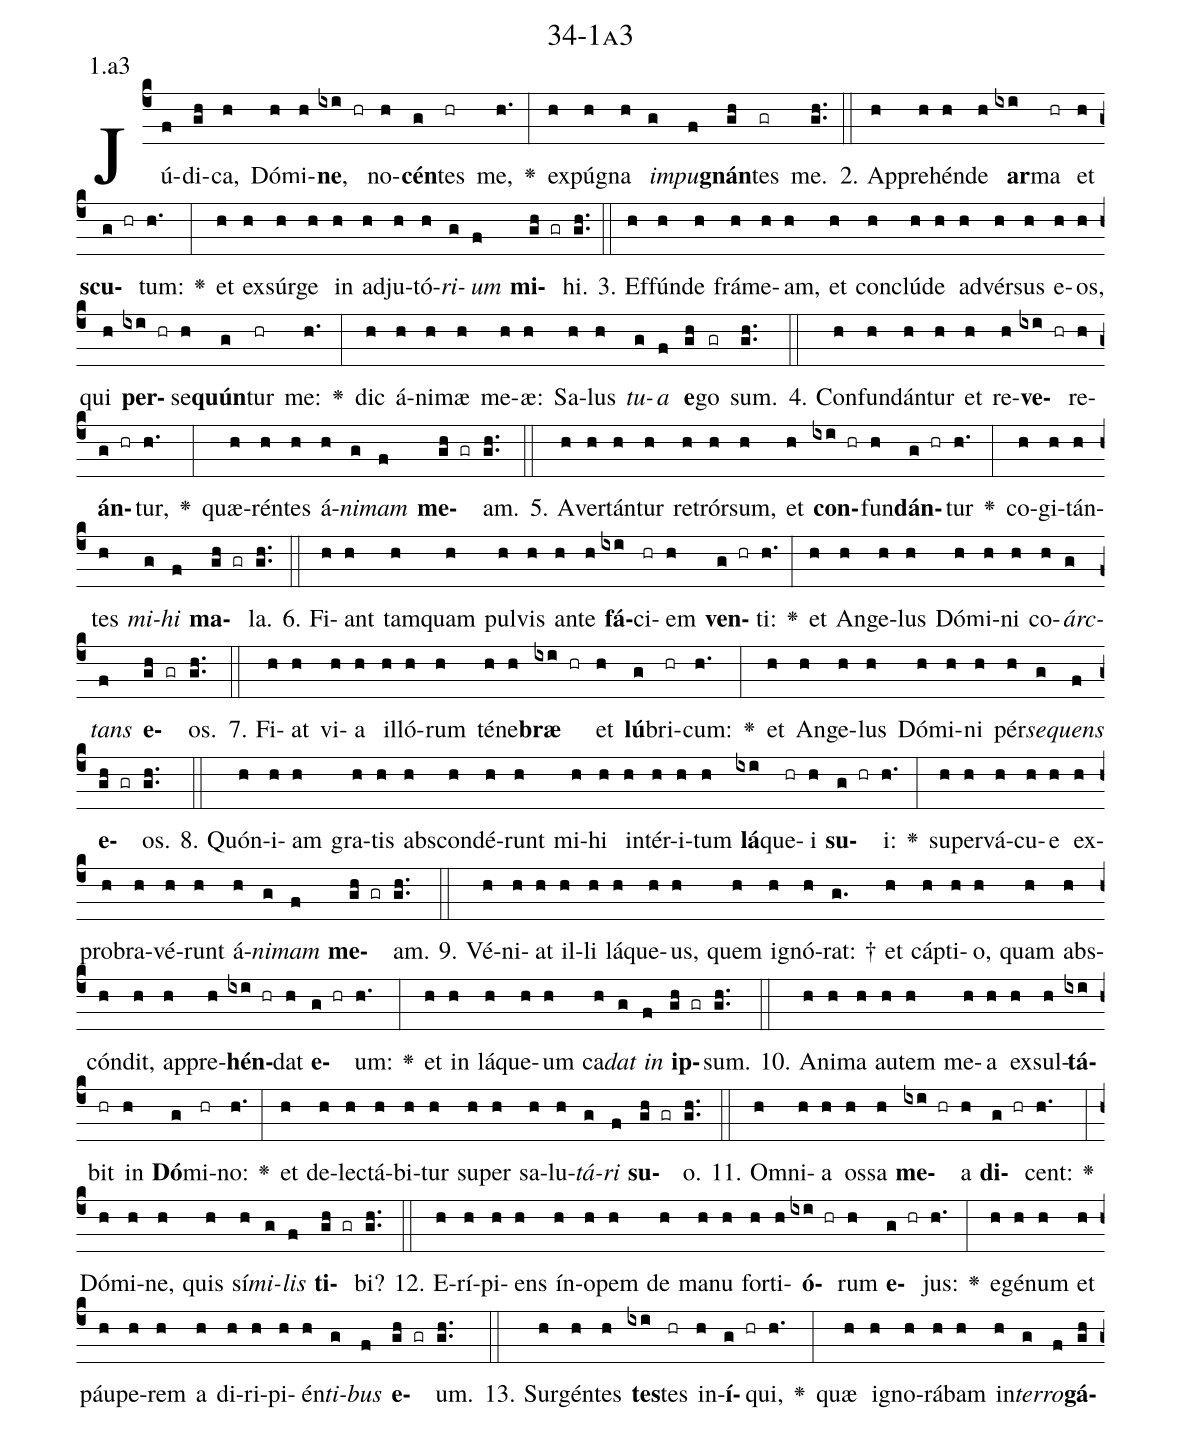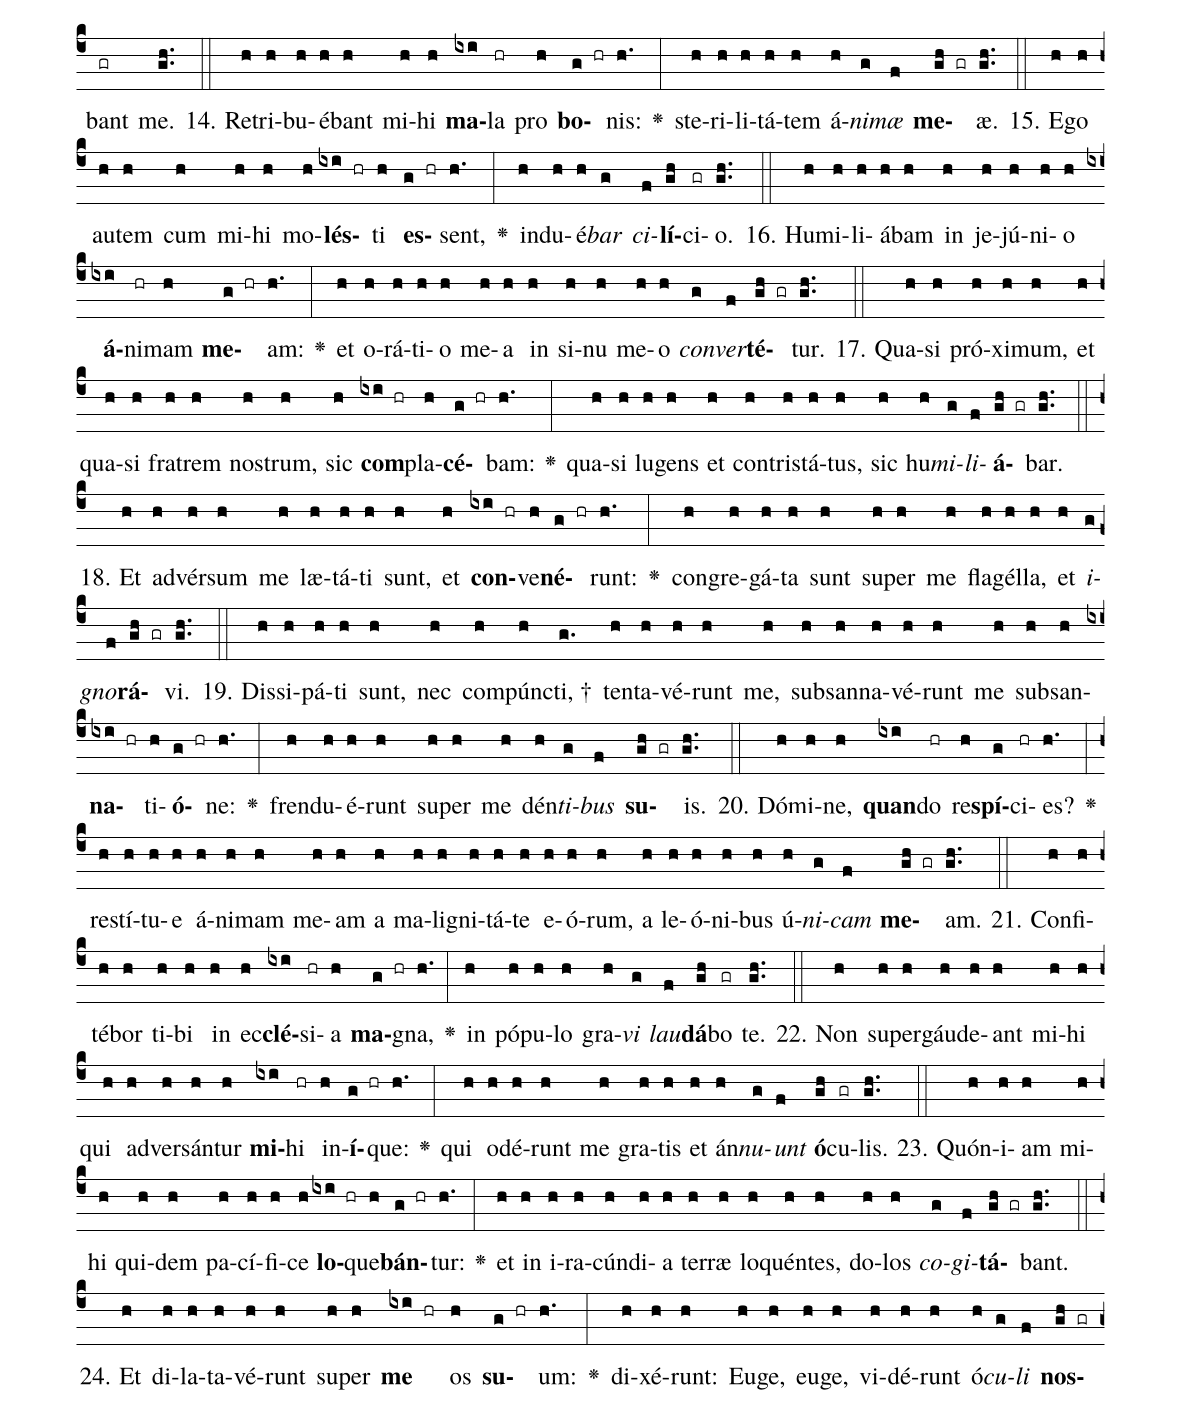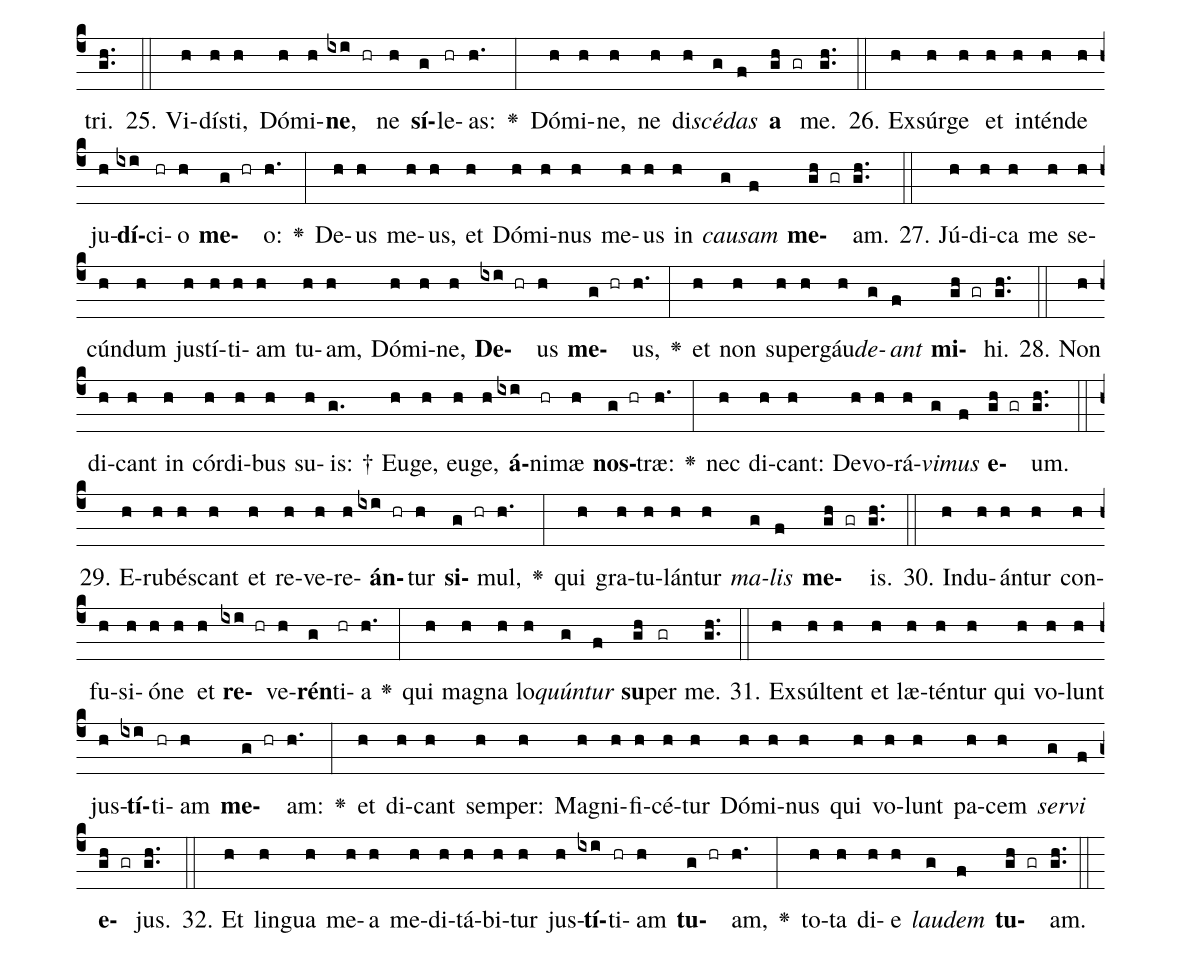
name: 34-1a3;
annotation: 1.a3;
%%
(c4)Jú(f)di(gh)ca,(h) Dó(h)mi(h)<b>ne</b>,(ixi hr) no(h)<b>cén</b>(g)tes(hr) me,(h.) <v>\greheightstar</v>(:) ex(h)pú(h)gna(h) <i>im</i>(g)<i>pu</i>(f)<b>gnán</b>(gh)tes(gr) me.(gh..) (::)
2. Ap(h)pre(h)hén(h)de(h) <b>ar</b>(ixi)ma(hr) et(h) <b>scu</b>(g hr)tum:(h.) <v>\greheightstar</v>(:) et(h) ex(h)súr(h)ge(h) in(h) ad(h)ju(h)tó(h)<i>ri</i>(g)<i>um</i>(f) <b>mi</b>(gh gr)hi.(gh..) (::)
3. Ef(h)fún(h)de(h) frá(h)me(h)am,(h) et(h) con(h)clú(h)de(h) ad(h)vér(h)sus(h) e(h)os,(h) qui(h) <b>per</b>(ixi hr)se(h)<b>quún</b>(g)tur(hr) me:(h.) <v>\greheightstar</v>(:) dic(h) á(h)ni(h)mæ(h) me(h)æ:(h) Sa(h)lus(h) <i>tu</i>(g)<i>a</i>(f) <b>e</b>(gh)go(gr) sum.(gh..) (::)
4. Con(h)fun(h)dán(h)tur(h) et(h) re(h)<b>ve</b>(ixi hr)re(h)<b>án</b>(g hr)tur,(h.) <v>\greheightstar</v>(:) quæ(h)rén(h)tes(h) á(h)<i>ni</i>(g)<i>mam</i>(f) <b>me</b>(gh gr)am.(gh..) (::)
5. A(h)ver(h)tán(h)tur(h) re(h)trór(h)sum,(h) et(h) <b>con</b>(ixi hr)fun(h)<b>dán</b>(g hr)tur(h.) <v>\greheightstar</v>(:) co(h)gi(h)tán(h)tes(h) <i>mi</i>(g)<i>hi</i>(f) <b>ma</b>(gh gr)la.(gh..) (::)
6. Fi(h)ant(h) tam(h)quam(h) pul(h)vis(h) an(h)te(h) <b>fá</b>(ixi)ci(hr)em(h) <b>ven</b>(g hr)ti:(h.) <v>\greheightstar</v>(:) et(h) An(h)ge(h)lus(h) Dó(h)mi(h)ni(h) co(h)<i>árc</i>(g)<i>tans</i>(f) <b>e</b>(gh gr)os.(gh..) (::)
7. Fi(h)at(h) vi(h)a(h) il(h)ló(h)rum(h) té(h)ne(h)<b>bræ</b>(ixi hr) et(h) <b>lú</b>(g)bri(hr)cum:(h.) <v>\greheightstar</v>(:) et(h) An(h)ge(h)lus(h) Dó(h)mi(h)ni(h) pér(h)<i>se</i>(g)<i>quens</i>(f) <b>e</b>(gh gr)os.(gh..) (::)
8. Quón(h)i(h)am(h) gra(h)tis(h) abs(h)con(h)dé(h)runt(h) mi(h)hi(h) in(h)tér(h)i(h)tum(h) <b>lá</b>(ixi)que(hr)i(h) <b>su</b>(g hr)i:(h.) <v>\greheightstar</v>(:) su(h)per(h)vá(h)cu(h)e(h) ex(h)pro(h)bra(h)vé(h)runt(h) á(h)<i>ni</i>(g)<i>mam</i>(f) <b>me</b>(gh gr)am.(gh..) (::)
9. Vé(h)ni(h)at(h) il(h)li(h) lá(h)que(h)us,(h) quem(h) i(h)gnó(h)rat: †(g.) et(h) cáp(h)ti(h)o,(h) quam(h) abs(h)cón(h)dit,(h) ap(h)pre(h)<b>hén</b>(ixi hr)dat(h) <b>e</b>(g hr)um:(h.) <v>\greheightstar</v>(:) et(h) in(h) lá(h)que(h)um(h) ca(h)<i>dat</i>(g) <i>in</i>(f) <b>ip</b>(gh gr)sum.(gh..) (::)
10. A(h)ni(h)ma(h) au(h)tem(h) me(h)a(h) ex(h)sul(h)<b>tá</b>(ixi)bit(hr) in(h) <b>Dó</b>(g)mi(hr)no:(h.) <v>\greheightstar</v>(:) et(h) de(h)lec(h)tá(h)bi(h)tur(h) su(h)per(h) sa(h)lu(h)<i>tá</i>(g)<i>ri</i>(f) <b>su</b>(gh gr)o.(gh..) (::)
11. Om(h)ni(h)a(h) os(h)sa(h) <b>me</b>(ixi hr)a(h) <b>di</b>(g hr)cent:(h.) <v>\greheightstar</v>(:) Dó(h)mi(h)ne,(h) quis(h) sí(h)<i>mi</i>(g)<i>lis</i>(f) <b>ti</b>(gh gr)bi?(gh..) (::)
12. E(h)rí(h)pi(h)ens(h) ín(h)o(h)pem(h) de(h) ma(h)nu(h) for(h)ti(h)<b>ó</b>(ixi hr)rum(h) <b>e</b>(g hr)jus:(h.) <v>\greheightstar</v>(:) e(h)gé(h)num(h) et(h) páu(h)pe(h)rem(h) a(h) di(h)ri(h)pi(h)én(h)<i>ti</i>(g)<i>bus</i>(f) <b>e</b>(gh gr)um.(gh..) (::)
13. Sur(h)gén(h)tes(h) <b>tes</b>(ixi)tes(hr) in(h)<b>í</b>(g hr)qui,(h.) <v>\greheightstar</v>(:) quæ(h) i(h)gno(h)rá(h)bam(h) in(h)<i>ter</i>(g)<i>ro</i>(f)<b>gá</b>(gh)bant(gr) me.(gh..) (::)
14. Re(h)tri(h)bu(h)é(h)bant(h) mi(h)hi(h) <b>ma</b>(ixi)la(hr) pro(h) <b>bo</b>(g hr)nis:(h.) <v>\greheightstar</v>(:) ste(h)ri(h)li(h)tá(h)tem(h) á(h)<i>ni</i>(g)<i>mæ</i>(f) <b>me</b>(gh gr)æ.(gh..) (::)
15. E(h)go(h) au(h)tem(h) cum(h) mi(h)hi(h) mo(h)<b>lés</b>(ixi hr)ti(h) <b>es</b>(g hr)sent,(h.) <v>\greheightstar</v>(:) ind(h)u(h)é(h)<i>bar</i>(g) <i>ci</i>(f)<b>lí</b>(gh)ci(gr)o.(gh..) (::)
16. Hu(h)mi(h)li(h)á(h)bam(h) in(h) je(h)jú(h)ni(h)o(h) <b>á</b>(ixi)ni(hr)mam(h) <b>me</b>(g hr)am:(h.) <v>\greheightstar</v>(:) et(h) o(h)rá(h)ti(h)o(h) me(h)a(h) in(h) si(h)nu(h) me(h)o(h) <i>con</i>(g)<i>ver</i>(f)<b>té</b>(gh gr)tur.(gh..) (::)
17. Qua(h)si(h) pró(h)xi(h)mum,(h) et(h) qua(h)si(h) fra(h)trem(h) nos(h)trum,(h) sic(h) <b>com</b>(ixi hr)pla(h)<b>cé</b>(g hr)bam:(h.) <v>\greheightstar</v>(:) qua(h)si(h) lu(h)gens(h) et(h) con(h)tris(h)tá(h)tus,(h) sic(h) hu(h)<i>mi</i>(g)<i>li</i>(f)<b>á</b>(gh gr)bar.(gh..) (::)
18. Et(h) ad(h)vér(h)sum(h) me(h) læ(h)tá(h)ti(h) sunt,(h) et(h) <b>con</b>(ixi hr)ve(h)<b>né</b>(g hr)runt:(h.) <v>\greheightstar</v>(:) con(h)gre(h)gá(h)ta(h) sunt(h) su(h)per(h) me(h) fla(h)gél(h)la,(h) et(h) <i>i</i>(g)<i>gno</i>(f)<b>rá</b>(gh gr)vi.(gh..) (::)
19. Dis(h)si(h)pá(h)ti(h) sunt,(h) nec(h) com(h)púnc(h)ti, †(g.) ten(h)ta(h)vé(h)runt(h) me,(h) sub(h)san(h)na(h)vé(h)runt(h) me(h) sub(h)san(h)<b>na</b>(ixi hr)ti(h)<b>ó</b>(g hr)ne:(h.) <v>\greheightstar</v>(:) fren(h)du(h)é(h)runt(h) su(h)per(h) me(h) dén(h)<i>ti</i>(g)<i>bus</i>(f) <b>su</b>(gh gr)is.(gh..) (::)
20. Dó(h)mi(h)ne,(h) <b>quan</b>(ixi)do(hr) re(h)<b>spí</b>(g)ci(hr)es?(h.) <v>\greheightstar</v>(:) re(h)stí(h)tu(h)e(h) á(h)ni(h)mam(h) me(h)am(h) a(h) ma(h)li(h)gni(h)tá(h)te(h) e(h)ó(h)rum,(h) a(h) le(h)ó(h)ni(h)bus(h) ú(h)<i>ni</i>(g)<i>cam</i>(f) <b>me</b>(gh gr)am.(gh..) (::)
21. Con(h)fi(h)té(h)bor(h) ti(h)bi(h) in(h) ec(h)<b>clé</b>(ixi)si(hr)a(h) <b>ma</b>(g hr)gna,(h.) <v>\greheightstar</v>(:) in(h) pó(h)pu(h)lo(h) gra(h)<i>vi</i>(g) <i>lau</i>(f)<b>dá</b>(gh)bo(gr) te.(gh..) (::)
22. Non(h) su(h)per(h)gáu(h)de(h)ant(h) mi(h)hi(h) qui(h) ad(h)ver(h)sán(h)tur(h) <b>mi</b>(ixi)hi(hr) in(h)<b>í</b>(g hr)que:(h.) <v>\greheightstar</v>(:) qui(h) o(h)dé(h)runt(h) me(h) gra(h)tis(h) et(h) án(h)<i>nu</i>(g)<i>unt</i>(f) <b>ó</b>(gh)cu(gr)lis.(gh..) (::)
23. Quón(h)i(h)am(h) mi(h)hi(h) qui(h)dem(h) pa(h)cí(h)fi(h)ce(h) <b>lo</b>(ixi hr)que(h)<b>bán</b>(g hr)tur:(h.) <v>\greheightstar</v>(:) et(h) in(h) i(h)ra(h)cún(h)di(h)a(h) ter(h)ræ(h) lo(h)quén(h)tes,(h) do(h)los(h) <i>co</i>(g)<i>gi</i>(f)<b>tá</b>(gh gr)bant.(gh..) (::)
24. Et(h) di(h)la(h)ta(h)vé(h)runt(h) su(h)per(h) <b>me</b>(ixi hr) os(h) <b>su</b>(g hr)um:(h.) <v>\greheightstar</v>(:) di(h)xé(h)runt:(h) Eu(h)ge,(h) eu(h)ge,(h) vi(h)dé(h)runt(h) ó(h)<i>cu</i>(g)<i>li</i>(f) <b>nos</b>(gh gr)tri.(gh..) (::)
25. Vi(h)dís(h)ti,(h) Dó(h)mi(h)<b>ne</b>,(ixi hr) ne(h) <b>sí</b>(g)le(hr)as:(h.) <v>\greheightstar</v>(:) Dó(h)mi(h)ne,(h) ne(h) di(h)<i>scé</i>(g)<i>das</i>(f) <b>a</b>(gh gr) me.(gh..) (::)
26. Ex(h)súr(h)ge(h) et(h) in(h)tén(h)de(h) ju(h)<b>dí</b>(ixi)ci(hr)o(h) <b>me</b>(g hr)o:(h.) <v>\greheightstar</v>(:) De(h)us(h) me(h)us,(h) et(h) Dó(h)mi(h)nus(h) me(h)us(h) in(h) <i>cau</i>(g)<i>sam</i>(f) <b>me</b>(gh gr)am.(gh..) (::)
27. Jú(h)di(h)ca(h) me(h) se(h)cún(h)dum(h) jus(h)tí(h)ti(h)am(h) tu(h)am,(h) Dó(h)mi(h)ne,(h) <b>De</b>(ixi hr)us(h) <b>me</b>(g hr)us,(h.) <v>\greheightstar</v>(:) et(h) non(h) su(h)per(h)gáu(h)<i>de</i>(g)<i>ant</i>(f) <b>mi</b>(gh gr)hi.(gh..) (::)
28. Non(h) di(h)cant(h) in(h) cór(h)di(h)bus(h) su(h)is: †(g.) Eu(h)ge,(h) eu(h)ge,(h) <b>á</b>(ixi)ni(hr)mæ(h) <b>nos</b>(g hr)træ:(h.) <v>\greheightstar</v>(:) nec(h) di(h)cant:(h) De(h)vo(h)rá(h)<i>vi</i>(g)<i>mus</i>(f) <b>e</b>(gh gr)um.(gh..) (::)
29. E(h)ru(h)bés(h)cant(h) et(h) re(h)ve(h)re(h)<b>án</b>(ixi hr)tur(h) <b>si</b>(g hr)mul,(h.) <v>\greheightstar</v>(:) qui(h) gra(h)tu(h)lán(h)tur(h) <i>ma</i>(g)<i>lis</i>(f) <b>me</b>(gh gr)is.(gh..) (::)
30. Ind(h)u(h)án(h)tur(h) con(h)fu(h)si(h)ó(h)ne(h) et(h) <b>re</b>(ixi hr)ve(h)<b>rén</b>(g)ti(hr)a(h.) <v>\greheightstar</v>(:) qui(h) ma(h)gna(h) lo(h)<i>quún</i>(g)<i>tur</i>(f) <b>su</b>(gh)per(gr) me.(gh..) (::)
31. Ex(h)súl(h)tent(h) et(h) læ(h)tén(h)tur(h) qui(h) vo(h)lunt(h) jus(h)<b>tí</b>(ixi)ti(hr)am(h) <b>me</b>(g hr)am:(h.) <v>\greheightstar</v>(:) et(h) di(h)cant(h) sem(h)per:(h) Ma(h)gni(h)fi(h)cé(h)tur(h) Dó(h)mi(h)nus(h) qui(h) vo(h)lunt(h) pa(h)cem(h) <i>ser</i>(g)<i>vi</i>(f) <b>e</b>(gh gr)jus.(gh..) (::)
32. Et(h) lin(h)gua(h) me(h)a(h) me(h)di(h)tá(h)bi(h)tur(h) jus(h)<b>tí</b>(ixi)ti(hr)am(h) <b>tu</b>(g hr)am,(h.) <v>\greheightstar</v>(:) to(h)ta(h) di(h)e(h) <i>lau</i>(g)<i>dem</i>(f) <b>tu</b>(gh gr)am.(gh..) (::)
